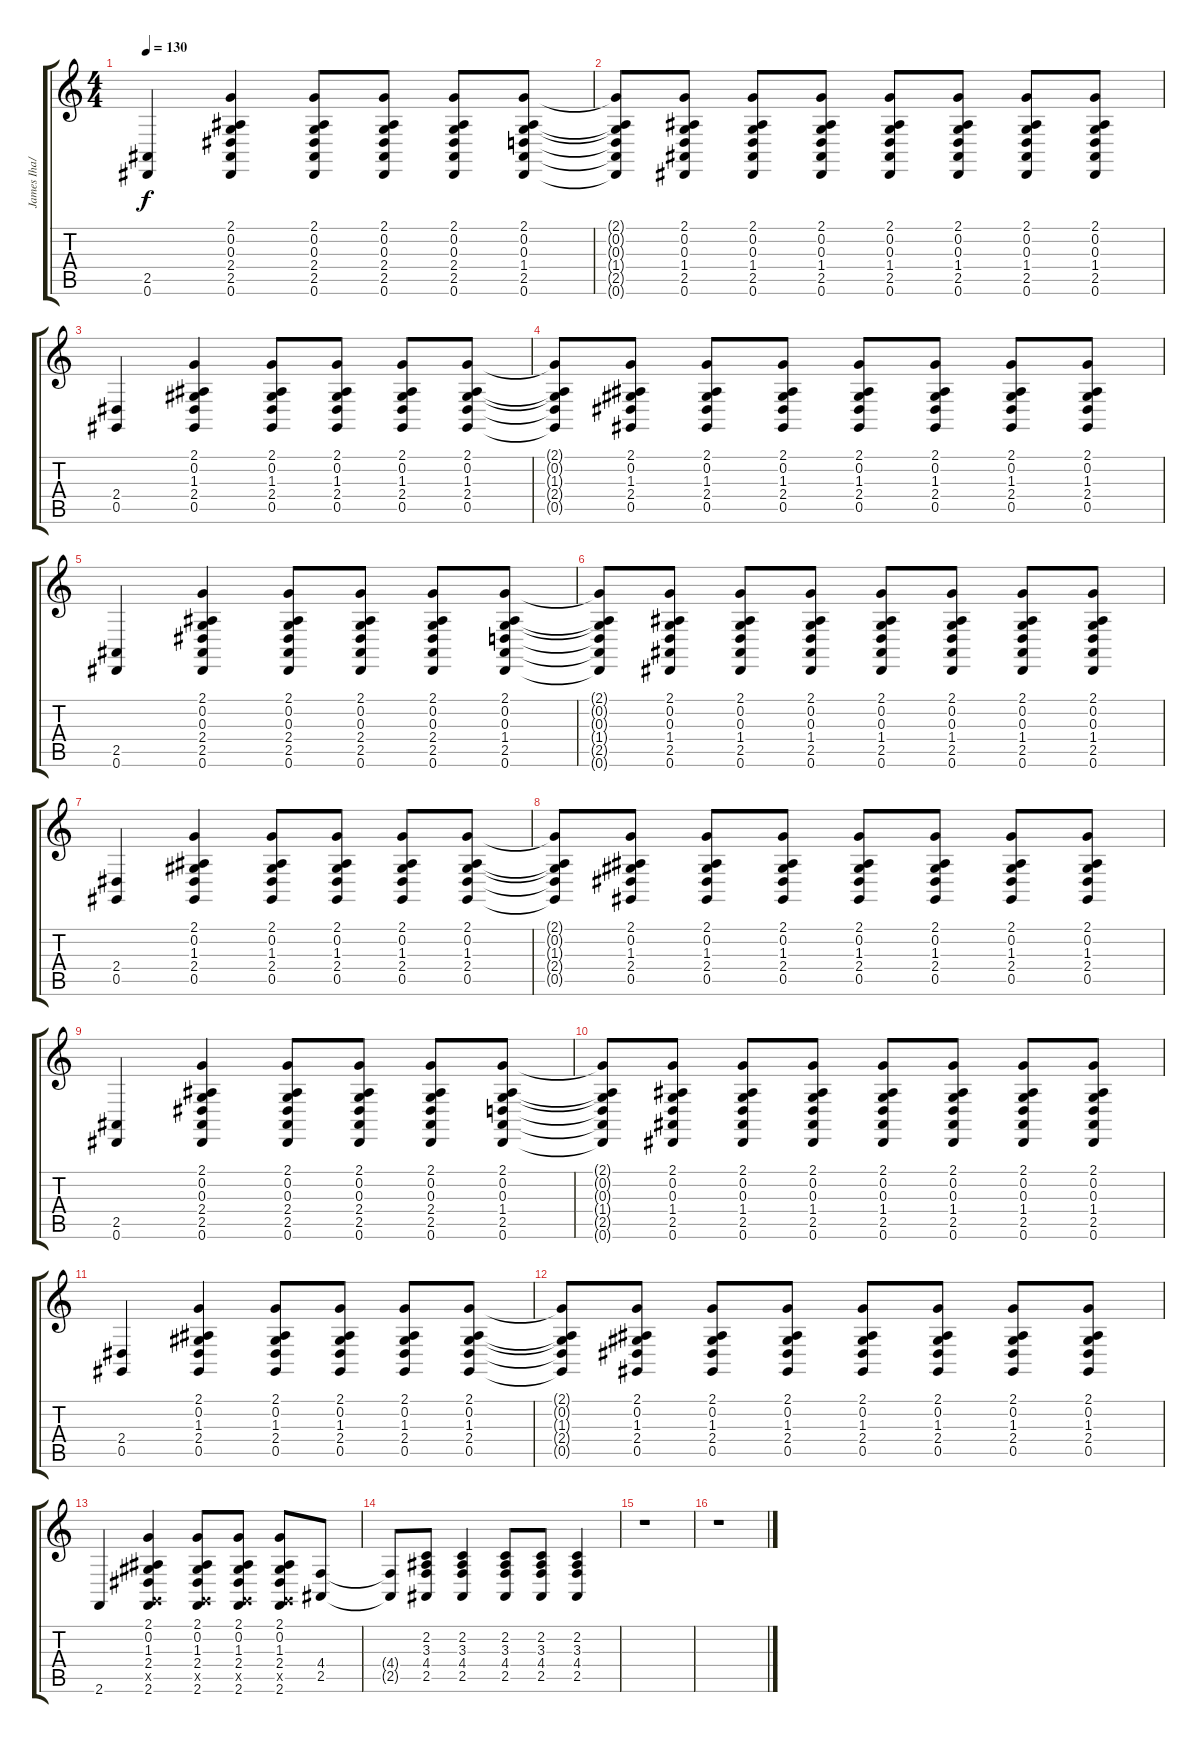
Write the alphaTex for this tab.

\track ("James Iha/Effects" "James Iha/") {instrument lead5charang}
\staff {score tabs}
\tuning (F4 Bb3 G3 Db3 Ab2 Eb2) {hide}
\ts (4 4)
\tempo 130
\clef g2
\ks c
(2.5 0.6).4{dy f} (2.1 0.2 0.3 2.4 2.5 0.6).4 (2.1 0.2 0.3 2.4 2.5 0.6).8 (2.1 0.2 0.3 2.4 2.5 0.6).8 (2.1 0.2 0.3 2.4 2.5 0.6).8 (2.1 0.2 0.3 1.4 2.5 0.6).8 |
(2.1{t} 0.2{t} 0.3{t} 1.4{t} 2.5{t} 0.6{t}).8 (2.1 0.2 0.3 1.4 2.5 0.6).8 (2.1 0.2 0.3 1.4 2.5 0.6).8 (2.1 0.2 0.3 1.4 2.5 0.6).8 (2.1 0.2 0.3 1.4 2.5 0.6).8 (2.1 0.2 0.3 1.4 2.5 0.6).8 (2.1 0.2 0.3 1.4 2.5 0.6).8 (2.1 0.2 0.3 1.4 2.5 0.6).8 |
(2.4 0.5).4 (2.1 0.2 1.3 2.4 0.5).4 (2.1 0.2 1.3 2.4 0.5).8 (2.1 0.2 1.3 2.4 0.5).8 (2.1 0.2 1.3 2.4 0.5).8 (2.1 0.2 1.3 2.4 0.5).8 |
(2.1{t} 0.2{t} 1.3{t} 2.4{t} 0.5{t}).8 (2.1 0.2 1.3 2.4 0.5).8 (2.1 0.2 1.3 2.4 0.5).8 (2.1 0.2 1.3 2.4 0.5).8 (2.1 0.2 1.3 2.4 0.5).8 (2.1 0.2 1.3 2.4 0.5).8 (2.1 0.2 1.3 2.4 0.5).8 (2.1 0.2 1.3 2.4 0.5).8 |
(2.5 0.6).4 (2.1 0.2 0.3 2.4 2.5 0.6).4 (2.1 0.2 0.3 2.4 2.5 0.6).8 (2.1 0.2 0.3 2.4 2.5 0.6).8 (2.1 0.2 0.3 2.4 2.5 0.6).8 (2.1 0.2 0.3 1.4 2.5 0.6).8 |
(2.1{t} 0.2{t} 0.3{t} 1.4{t} 2.5{t} 0.6{t}).8 (2.1 0.2 0.3 1.4 2.5 0.6).8 (2.1 0.2 0.3 1.4 2.5 0.6).8 (2.1 0.2 0.3 1.4 2.5 0.6).8 (2.1 0.2 0.3 1.4 2.5 0.6).8 (2.1 0.2 0.3 1.4 2.5 0.6).8 (2.1 0.2 0.3 1.4 2.5 0.6).8 (2.1 0.2 0.3 1.4 2.5 0.6).8 |
(2.4 0.5).4 (2.1 0.2 1.3 2.4 0.5).4 (2.1 0.2 1.3 2.4 0.5).8 (2.1 0.2 1.3 2.4 0.5).8 (2.1 0.2 1.3 2.4 0.5).8 (2.1 0.2 1.3 2.4 0.5).8 |
(2.1{t} 0.2{t} 1.3{t} 2.4{t} 0.5{t}).8 (2.1 0.2 1.3 2.4 0.5).8 (2.1 0.2 1.3 2.4 0.5).8 (2.1 0.2 1.3 2.4 0.5).8 (2.1 0.2 1.3 2.4 0.5).8 (2.1 0.2 1.3 2.4 0.5).8 (2.1 0.2 1.3 2.4 0.5).8 (2.1 0.2 1.3 2.4 0.5).8 |
(2.5 0.6).4 (2.1 0.2 0.3 2.4 2.5 0.6).4 (2.1 0.2 0.3 2.4 2.5 0.6).8 (2.1 0.2 0.3 2.4 2.5 0.6).8 (2.1 0.2 0.3 2.4 2.5 0.6).8 (2.1 0.2 0.3 1.4 2.5 0.6).8 |
(2.1{t} 0.2{t} 0.3{t} 1.4{t} 2.5{t} 0.6{t}).8 (2.1 0.2 0.3 1.4 2.5 0.6).8 (2.1 0.2 0.3 1.4 2.5 0.6).8 (2.1 0.2 0.3 1.4 2.5 0.6).8 (2.1 0.2 0.3 1.4 2.5 0.6).8 (2.1 0.2 0.3 1.4 2.5 0.6).8 (2.1 0.2 0.3 1.4 2.5 0.6).8 (2.1 0.2 0.3 1.4 2.5 0.6).8 |
(2.4 0.5).4 (2.1 0.2 1.3 2.4 0.5).4 (2.1 0.2 1.3 2.4 0.5).8 (2.1 0.2 1.3 2.4 0.5).8 (2.1 0.2 1.3 2.4 0.5).8 (2.1 0.2 1.3 2.4 0.5).8 |
(2.1{t} 0.2{t} 1.3{t} 2.4{t} 0.5{t}).8 (2.1 0.2 1.3 2.4 0.5).8 (2.1 0.2 1.3 2.4 0.5).8 (2.1 0.2 1.3 2.4 0.5).8 (2.1 0.2 1.3 2.4 0.5).8 (2.1 0.2 1.3 2.4 0.5).8 (2.1 0.2 1.3 2.4 0.5).8 (2.1 0.2 1.3 2.4 0.5).8 |
2.6.4 (2.1 0.2 1.3 2.4 -1.5{x} 2.6).4 (2.1 0.2 1.3 2.4 -1.5{x} 2.6).8 (2.1 0.2 1.3 2.4 -1.5{x} 2.6).8 (2.1 0.2 1.3 2.4 -1.5{x} 2.6).8 (4.4 2.5).8 |
(4.4{t} 2.5{t}).8 (2.2 3.3 4.4 2.5).8 (2.2 3.3 4.4 2.5).4 (2.2 3.3 4.4 2.5).8 (2.2 3.3 4.4 2.5).8 (2.2 3.3 4.4 2.5).4 |
r.1 |
r.1
